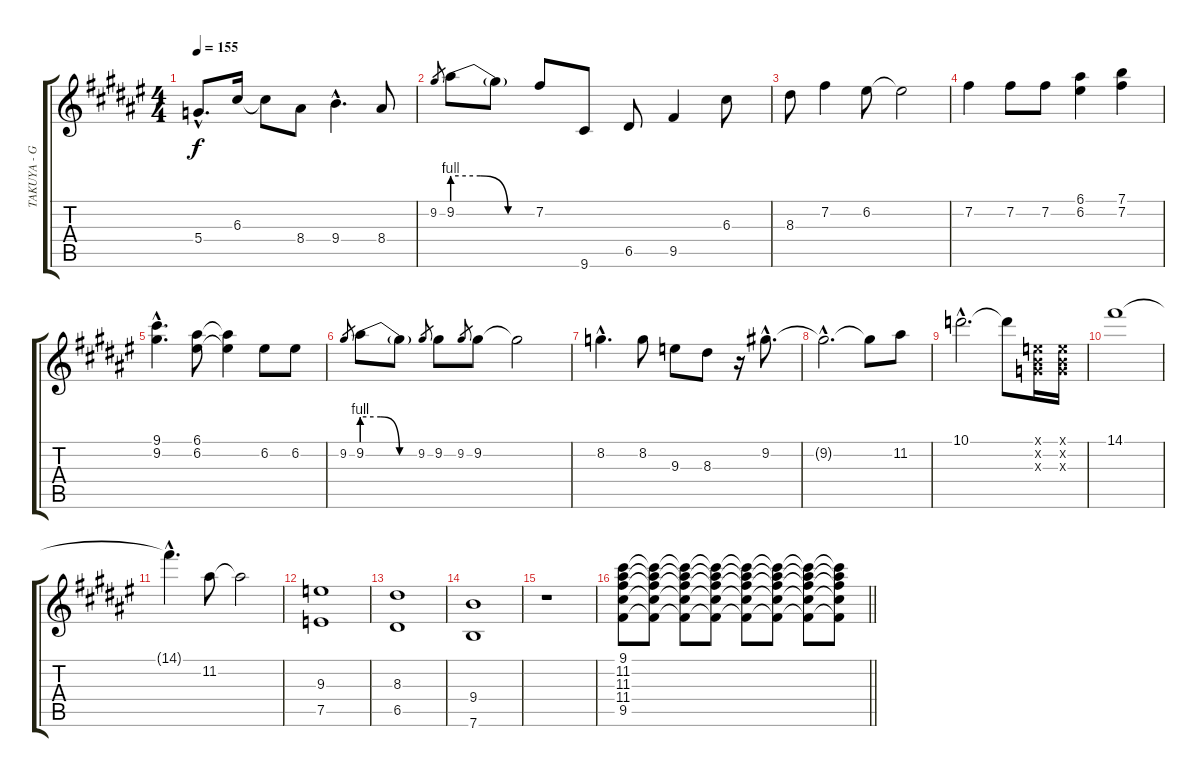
\track ("TAKUYA - Guitar 2" "TAKUYA - G") {instrument distortionguitar}
\staff {score tabs}
\tuning (E4 B3 G3 D3 A2 E2) {hide}
\ts (4 4)
\tempo 155
\clef g2
\ks f#
5.4{hac}.8{d dy f} 6.3.16 6.3{t}.8 8.4.8 9.4{hac}.4{d} 8.4.8 |
9.2.8{gr} 9.2{be (custom 0 4 20 4 40 0 60 0)}.8 9.2{t}.8 7.2.8 9.6.8 6.5.8 9.5.4 6.3.8 |
8.3.8 7.2.4 6.2.8 6.2{t}.2 |
7.2.4 7.2.8 7.2.8 (6.1 6.2).4 (7.1 7.2).4 |
(9.1{hac} 9.2{hac}).4{d} (6.1 6.2).8 (6.1{t} 6.2{t}).4 6.2.8 6.2.8 |
9.2.8{gr} 9.2{be (custom 0 4 20 4 40 0 60 0)}.8 9.2{t}.8 9.2.8{gr} 9.2.8 9.2.8{gr} 9.2.8 9.2{t}.2 |
8.2{hac}.4{d} 8.2.8 9.3.8 8.3.8 r.16 9.2{hac}.8{d} |
9.2{hac t}.2{d} 9.2{t}.8 11.2.8 |
10.1{hac}.2{d} 10.1{t}.8 (0.1{x} 0.2{x} 0.3{x}).16 (0.1{x} 0.2{x} 0.3{x}).16 |
14.1.1 |
14.1{hac t}.4{d} 11.2.8 11.2{t}.2 |
(9.3 7.5).1 |
(8.3 6.5).1 |
(9.4 7.6).1 |
r.1 |
\barLineRight lightlight
(9.1 11.2 11.3 11.4 9.5).8{volume 16} (9.1{t} 11.2{t} 11.3{t} 11.4{t} 9.5{t}).8{volume 14} (9.1{t} 11.2{t} 11.3{t} 11.4{t} 9.5{t}).8{volume 12} (9.1{t} 11.2{t} 11.3{t} 11.4{t} 9.5{t}).8{volume 10} (9.1{t} 11.2{t} 11.3{t} 11.4{t} 9.5{t}).8{volume 8} (9.1{t} 11.2{t} 11.3{t} 11.4{t} 9.5{t}).8{volume 6} (9.1{t} 11.2{t} 11.3{t} 11.4{t} 9.5{t}).8{volume 4} (9.1{t} 11.2{t} 11.3{t} 11.4{t} 9.5{t}).8{volume 2}
